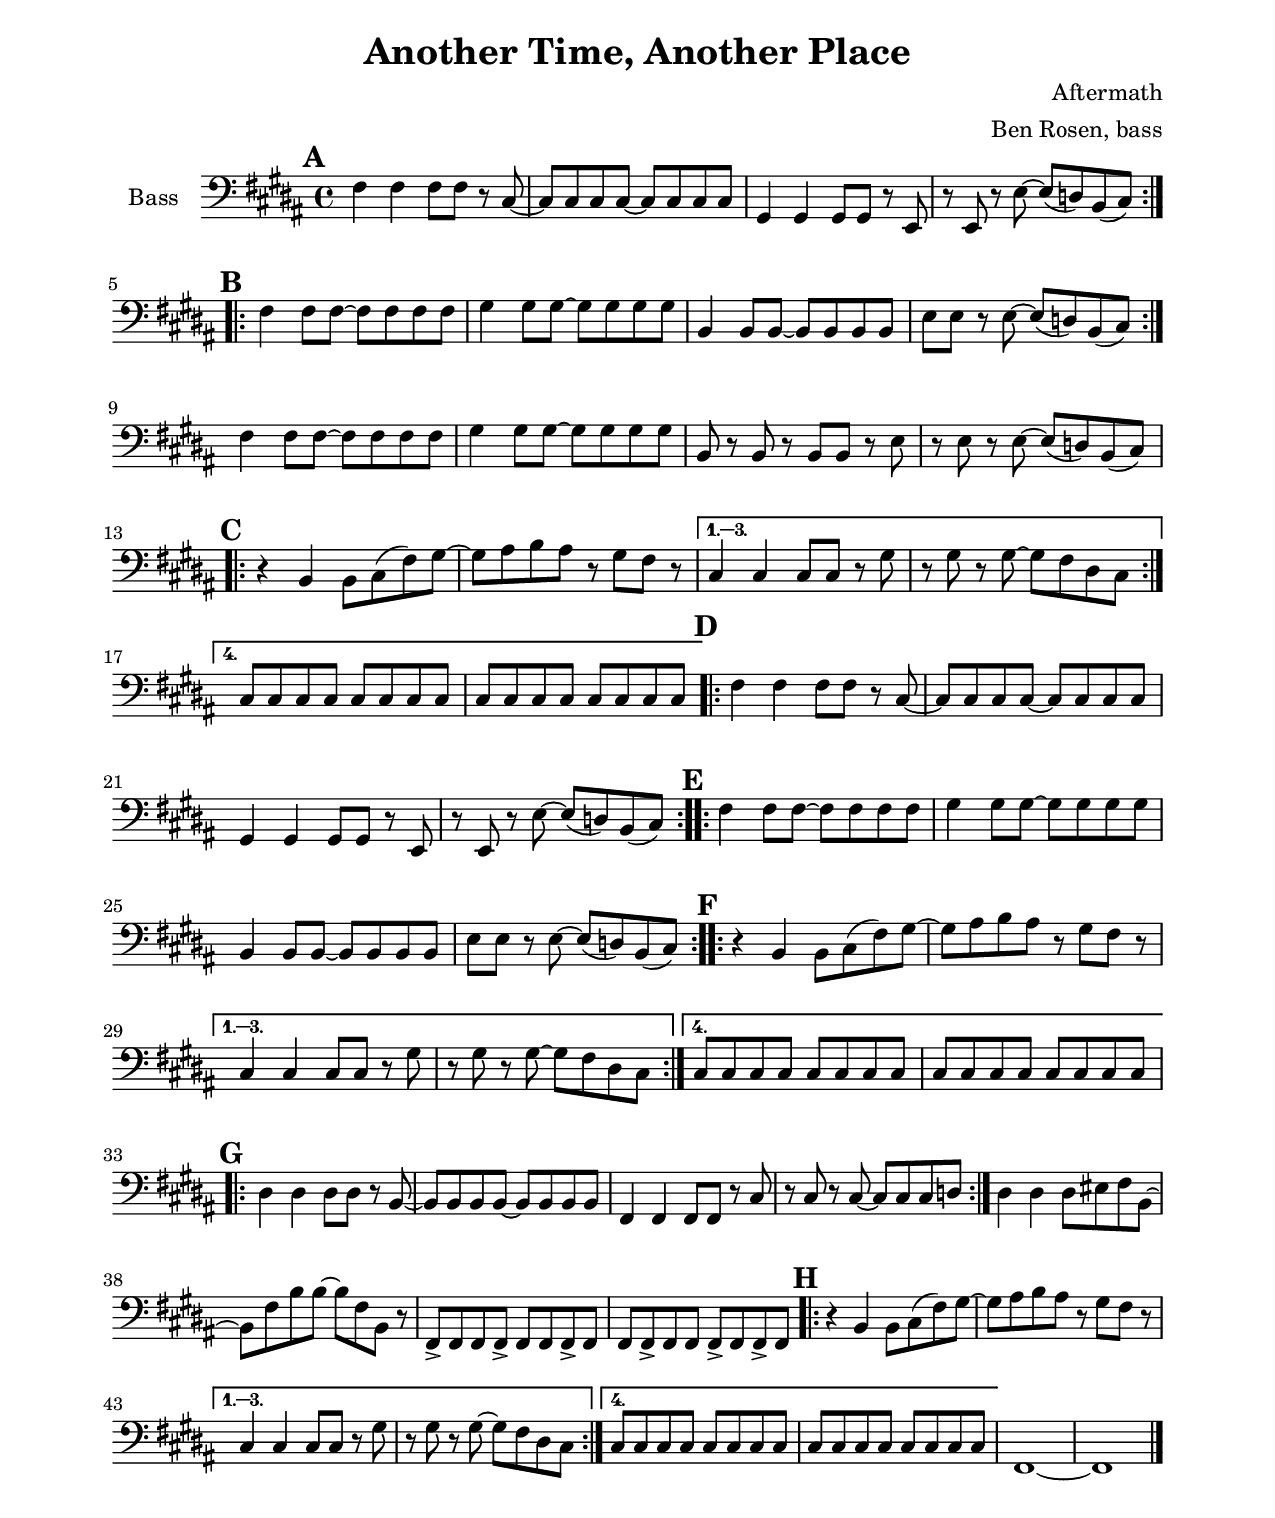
\version "2.24.0"

\include "settings.ily"

\header {
  title = "Another Time, Another Place"
  composer = "Aftermath"
  arranger = "Ben Rosen, bass"
}

music = \relative c {
  \clef "bass"
  \key b \major
  \time 4/4

  \mark \default

  \repeat volta 2 {
    fs4 fs fs8 fs r cs ~ |
    cs cs cs cs ~ cs cs cs cs |
    gs4 gs gs8 gs r e |
    r e r e' ~ e ( d ) b ( cs )
  }

  \mark \default

  \repeat volta 2 {
    fs4 fs8 fs ~ fs fs fs fs |
    gs4 gs8 gs ~ gs gs gs gs |
    b,4 b8 b ~ b b b b |
    e e r e ~ e ( d ) b ( cs )
  }

  fs4 fs8 fs ~ fs fs fs fs |
  gs4 gs8 gs ~ gs gs gs gs |
  b, r b r b b r e |
  r e r e ~ e ( d ) b ( cs ) |

  \mark \default

  \repeat volta 4 {
    r4 b b8 cs ( fs ) gs ~ |
    gs as b as r gs fs r |

    \alternative {
      \volta 1,2,3 {
        cs4 cs cs8 cs r gs' |
        r gs r gs ~ gs fs ds cs |
      }

      \volta 4 {
        cs8 cs cs cs cs cs cs cs |
        cs cs cs cs cs cs cs cs |
      }
    }
  }

  \mark \default

  \repeat volta 2 {
    fs4 fs fs8 fs r cs ~ |
    cs cs cs cs ~ cs cs cs cs |
    gs4 gs gs8 gs r e |
    r e r e' ~ e ( d ) b ( cs )
  }

  \mark \default

  \repeat volta 2 {
    fs4 fs8 fs ~ fs fs fs fs |
    gs4 gs8 gs ~ gs gs gs gs |
    b,4 b8 b ~ b b b b |
    e e r e ~ e ( d ) b ( cs ) |
  }

  \mark \default

  \repeat volta 4 {
    r4 b b8 cs ( fs ) gs ~ |
    gs as b as r gs fs r |

    \alternative {
      \volta 1,2,3 {
        cs4 cs cs8 cs r gs' |
        r gs r gs ~ gs fs ds cs |
      }

      \volta 4 {
        cs8 cs cs cs cs cs cs cs |
        cs cs cs cs cs cs cs cs |
      }
    }
  }

  \mark \default

  \repeat volta 4 {
    ds4 ds ds8 ds r b ~ |
    b b b b ~ b b b b |
    fs4 fs fs8 fs r cs' |
    r cs r cs ~ cs cs cs d |
  }

  ds4 ds ds8 es fs b, ~ |
  b fs' b b ~ b fs b, r |

  fs8 -> fs fs fs -> fs fs fs -> fs |
  fs fs -> fs fs fs -> fs fs -> fs |

  \mark \default

  \repeat volta 4 {
    r4 b b8 cs ( fs ) gs ~ |
    gs as b as r gs fs r |

    \alternative {
      \volta 1,2,3 {
        cs4 cs cs8 cs r gs' |
        r gs r gs ~ gs fs ds cs |
      }

      \volta 4 {
        cs8 cs cs cs cs cs cs cs |
        cs cs cs cs cs cs cs cs |
      }
    }
  }

  fs,1 ~ |
  fs1 |

  \bar "|."
}

\score {
  \new Staff \with {
    instrumentName = "Bass"
  } {
    \music
  }
}
